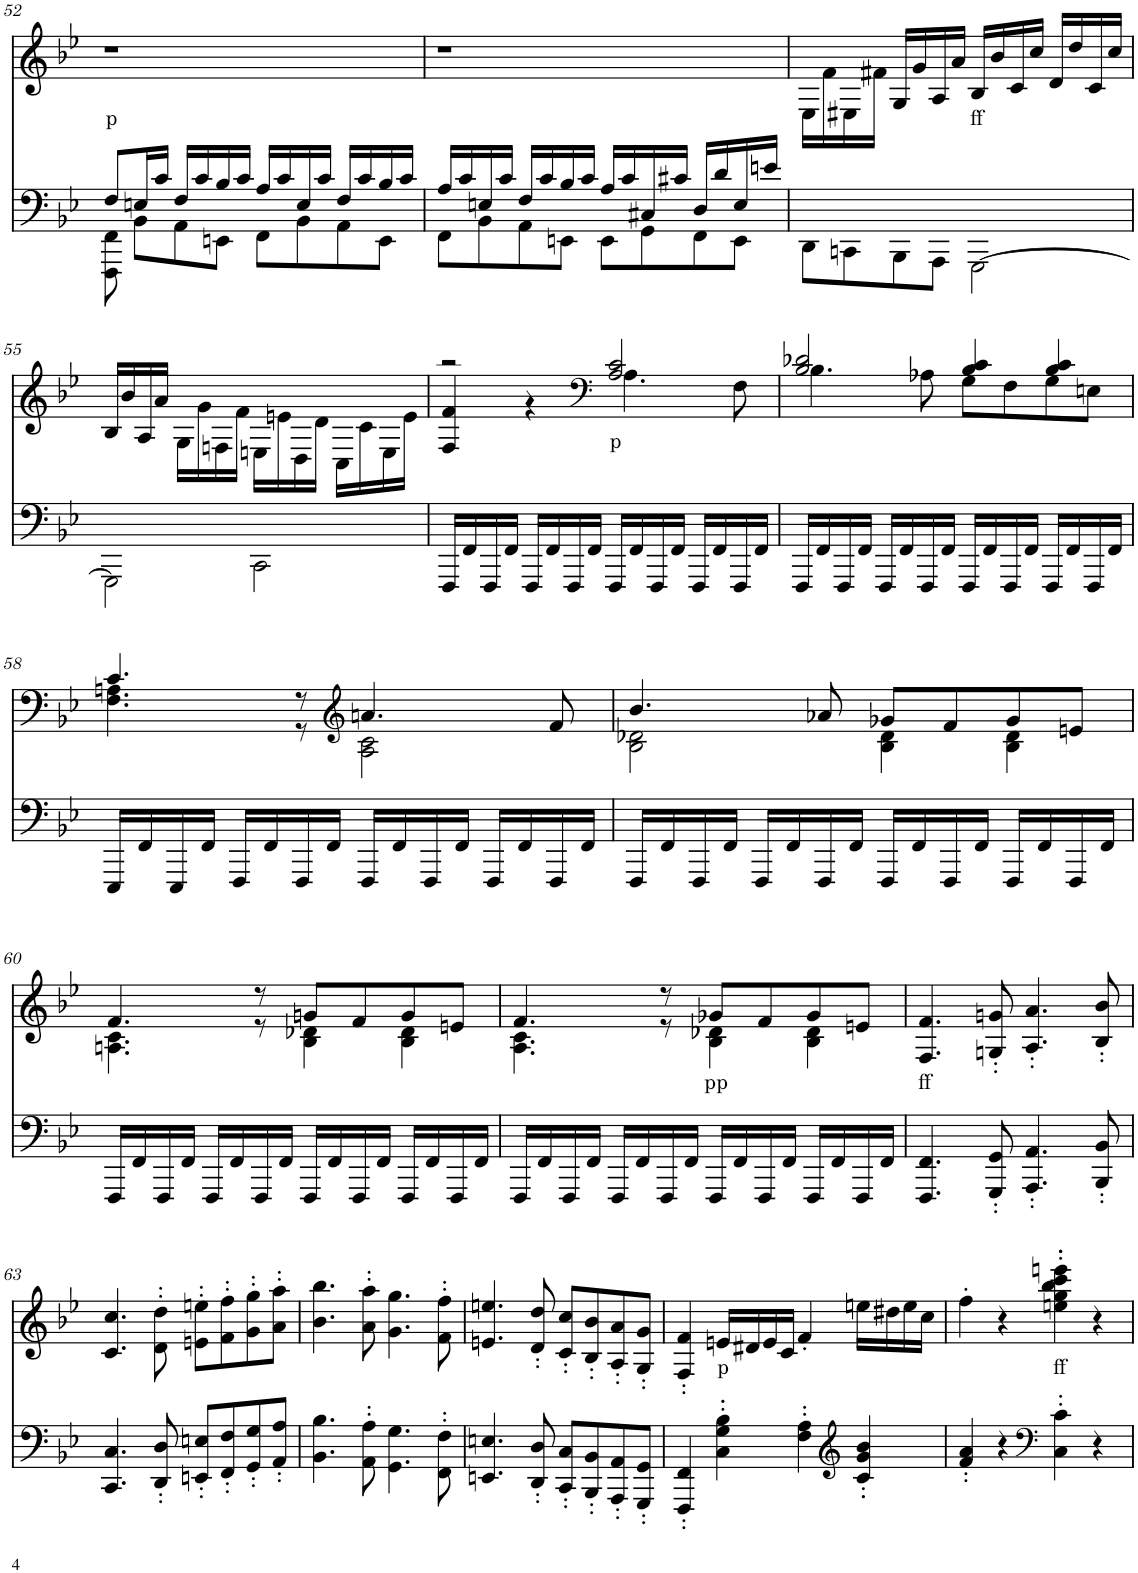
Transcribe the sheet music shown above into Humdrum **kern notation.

**kern	**kern	**text
*part2	*part1	*part1
*staff2	*staff1	*staff1
*I"Piano	*I"Piano	*
*I'Pno	*I'Pno	*
!!LO:PB:g=z
*clefF4	*clefG2	*
*k[b-e-]	*k[b-e-]	*
*B-:	*B-:	*
*M4/4	*M4/4	*
=52	=52	=52
*^	*	*
!	!	!	!LO:LY:b
8F/L	8FFF\ 8FF\	1r	p
16En/L	8BB-\L	.	.
16c/JJ	.	.	.
16F/LL	8AA\	.	.
16c/	.	.	.
16B-/	8EEn\J	.	.
16c/JJ	.	.	.
16A/LL	8FF\L	.	.
16c/	.	.	.
16E/	8BB-\	.	.
16c/JJ	.	.	.
16F/LL	8AA\	.	.
16c/	.	.	.
16B-/	8EE\J	.	.
16c/JJ	.	.	.
=53	=53	=53	=53
16A/LL	8FF\L	1r	.
16c/	.	.	.
16En/	8BB-\	.	.
16c/JJ	.	.	.
16F/LL	8AA\	.	.
16c/	.	.	.
16B-/	8EEn\J	.	.
16c/JJ	.	.	.
16A/LL	8EE\L	.	.
16c/	.	.	.
16C#X/	8GG\	.	.
16c#X/JJ	.	.	.
16D/LL	8FF\	.	.
16d/	.	.	.
16E/	8EE\J	.	.
16en/JJ	.	.	.
*v	*v	*	*
=54	=54	=54
8DD\L	16E-\LL	.
.	16f\	.
8CCn\	16E#X\	.
.	16f#X\JJ	.
8BBB-\	16G/LL	.
.	16g/	.
8AAA\J	16A/	.
.	16a/JJ	.
!	!	!LO:LY:b
[2GGG\	16B-/LL	ff
.	16b-/	.
.	16c/	.
.	16cc/JJ	.
.	16d/LL	.
.	16dd/	.
.	16c/	.
.	16cc/JJ	.
!!LO:LB:g=z
=55	=55	=55
2GGG\]	16B-/LL	.
.	16b-/	.
.	16A/	.
.	16a/JJ	.
.	16G\LL	.
.	16g\	.
.	16Fn\	.
.	16f\JJ	.
2CC\	16En\LL	.
.	16en\	.
.	16D\	.
.	16d\JJ	.
.	16C\LL	.
.	16c\	.
.	16E\	.
.	16e\JJ	.
=56	=56	=56
*	*^	*
16FFF/LL	2r	4F/ 4f/	.
16FF/	.	.	.
16FFF/	.	.	.
16FF/JJ	.	.	.
16FFF/LL	.	4r	.
16FF/	.	.	.
16FFF/	.	.	.
16FF/JJ	.	.	.
*	*clefF4	*	*
!	!	!	!LO:LY:b
16FFF/LL	2A/ 2c/	4.A\	p
16FF/	.	.	.
16FFF/	.	.	.
16FF/JJ	.	.	.
16FFF/LL	.	.	.
16FF/	.	.	.
16FFF/	.	8F\	.
16FF/JJ	.	.	.
=57	=57	=57	=57
16FFF/LL	2B-/ 2d-X/	4.B-\	.
16FF/	.	.	.
16FFF/	.	.	.
16FF/JJ	.	.	.
16FFF/LL	.	.	.
16FF/	.	.	.
16FFF/	.	8A-X\	.
16FF/JJ	.	.	.
16FFF/LL	4B-/ 4c/	8G\L	.
16FF/	.	.	.
16FFF/	.	8F\	.
16FF/JJ	.	.	.
16FFF/LL	4B-/ 4c/	8G\	.
16FF/	.	.	.
16FFF/	.	8En\J	.
16FF/JJ	.	.	.
!!LO:LB:g=z	!!
=58	=58	=58	=58
16EEE-/LL	4.c/	4.F\ 4.An\	.
16FF/	.	.	.
16EEE-/	.	.	.
16FF/JJ	.	.	.
16FFF/LL	.	.	.
16FF/	.	.	.
16FFF/	8r	8r	.
16FF/JJ	.	.	.
*	*clefG2	*	*
16FFF/LL	4.an/	2A\ 2c\	.
16FF/	.	.	.
16FFF/	.	.	.
16FF/JJ	.	.	.
16FFF/LL	.	.	.
16FF/	.	.	.
16FFF/	8f/	.	.
16FF/JJ	.	.	.
=59	=59	=59	=59
16FFF/LL	4.b-/	2B-\ 2d-X\	.
16FF/	.	.	.
16FFF/	.	.	.
16FF/JJ	.	.	.
16FFF/LL	.	.	.
16FF/	.	.	.
16FFF/	8a-X/	.	.
16FF/JJ	.	.	.
16FFF/LL	8g-X/L	4B-\ 4d-\	.
16FF/	.	.	.
16FFF/	8f/	.	.
16FF/JJ	.	.	.
16FFF/LL	8g-/	4B-\ 4d-\	.
16FF/	.	.	.
16FFF/	8en/J	.	.
16FF/JJ	.	.	.
!!LO:LB:g=z	!!
=60	=60	=60	=60
16FFF/LL	4.f/	4.An\ 4.c\	.
16FF/	.	.	.
16FFF/	.	.	.
16FF/JJ	.	.	.
16FFF/LL	.	.	.
16FF/	.	.	.
16FFF/	8r	8r	.
16FF/JJ	.	.	.
16FFF/LL	8gn/L	4B-\ 4d-X\	.
16FF/	.	.	.
16FFF/	8f/	.	.
16FF/JJ	.	.	.
16FFF/LL	8g/	4B-\ 4d-\	.
16FF/	.	.	.
16FFF/	8en/J	.	.
16FF/JJ	.	.	.
=61	=61	=61	=61
16FFF/LL	4.f/	4.A\ 4.c\	.
16FF/	.	.	.
16FFF/	.	.	.
16FF/JJ	.	.	.
16FFF/LL	.	.	.
16FF/	.	.	.
16FFF/	8r	8r	.
16FF/JJ	.	.	.
!	!	!	!LO:LY:b
16FFF/LL	8g-X/L	4B-\ 4d-X\	pp
16FF/	.	.	.
16FFF/	8f/	.	.
16FF/JJ	.	.	.
16FFF/LL	8g-/	4B-\ 4d-\	.
16FF/	.	.	.
16FFF/	8en/J	.	.
16FF/JJ	.	.	.
*	*v	*v	*
=62	=62	=62
!	!	!LO:LY:b
4.FFF/ 4.FF/	4.F/ 4.f/	ff
8GGG/' 8GG/'	8Gn/' 8gn/'	.
4.AAA/' 4.AA/'	4.A/' 4.a/'	.
8BBB-/' 8BB-/'	8B-/' 8b-/'	.
!!LO:LB:g=z
=63	=63	=63
4.CC/ 4.C/	4.c/ 4.cc/	.
8DD/' 8D/'	8d\' 8dd\'	.
8EEn/' 8En/'L	8en\' 8een\'L	.
8FF/' 8F/'	8f\' 8ff\'	.
8GG/' 8G/'	8g\' 8gg\'	.
8AA/' 8A/'J	8a\' 8aa\'J	.
=64	=64	=64
4.BB-\ 4.B-\	4.b-\ 4.bb-\	.
8AA\' 8A\'	8a\' 8aa\'	.
4.GG\ 4.G\	4.g\ 4.gg\	.
8FF\' 8F\'	8f\' 8ff\'	.
=65	=65	=65
4.EEn/ 4.En/	4.en/ 4.een/	.
8DD/' 8D/'	8d/' 8dd/'	.
8CC/' 8C/'L	8c/' 8cc/'L	.
8BBB-/' 8BB-/'	8B-/' 8b-/'	.
8AAA/' 8AA/'	8A/' 8a/'	.
8GGG/' 8GG/'J	8G/' 8g/'J	.
=66	=66	=66
4FFF/' 4FF/'	4F/' 4f/'	.
!	!	!LO:LY:b
4C\' 4G\' 4B-\'	16en/LL	p
.	16d#X/	.
.	16e/	.
.	16c/JJ	.
4F\' 4A\'	4f'/	.
*clefG2	*	*
4c/' 4g/' 4b-/'	16een\LL	.
.	16dd#X\	.
.	16ee\	.
.	16cc\JJ	.
=67	=67	=67
4f/' 4a/'	4ff'\	.
4r	4r	.
*clefF4	*	*
!	!	!LO:LY:b
4C\' 4c\'	4een\' 4gg\' 4bb-\' 4ccc\' 4eeen\'	ff
4r	4r	.
=	=	=
*-	*-	*-
